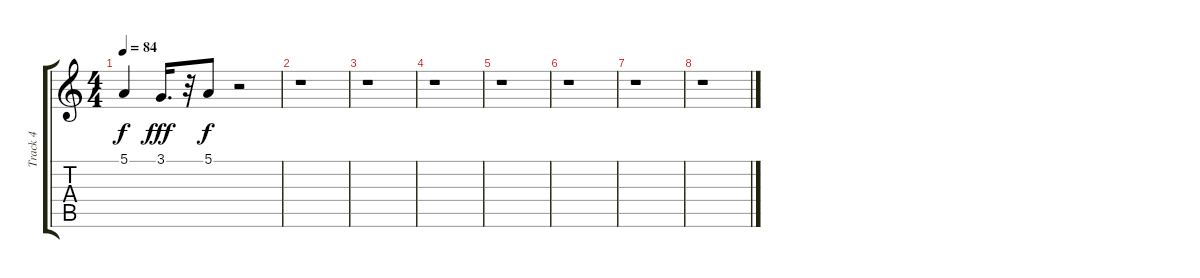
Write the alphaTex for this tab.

\track ("Track 4" "Track 4") {instrument electricpiano1}
\staff {score tabs}
\tuning (E4 B3 G3 D3 A2 E2) {hide}
\ts (4 4)
\tempo 84
\clef g2
\ks c
5.1{t}.4{dy f} 3.1.16{d dy fff} r.32 5.1.8{dy f} r.2 |
r.1 |
r.1 |
r.1 |
r.1 |
r.1 |
r.1 |
r.1
